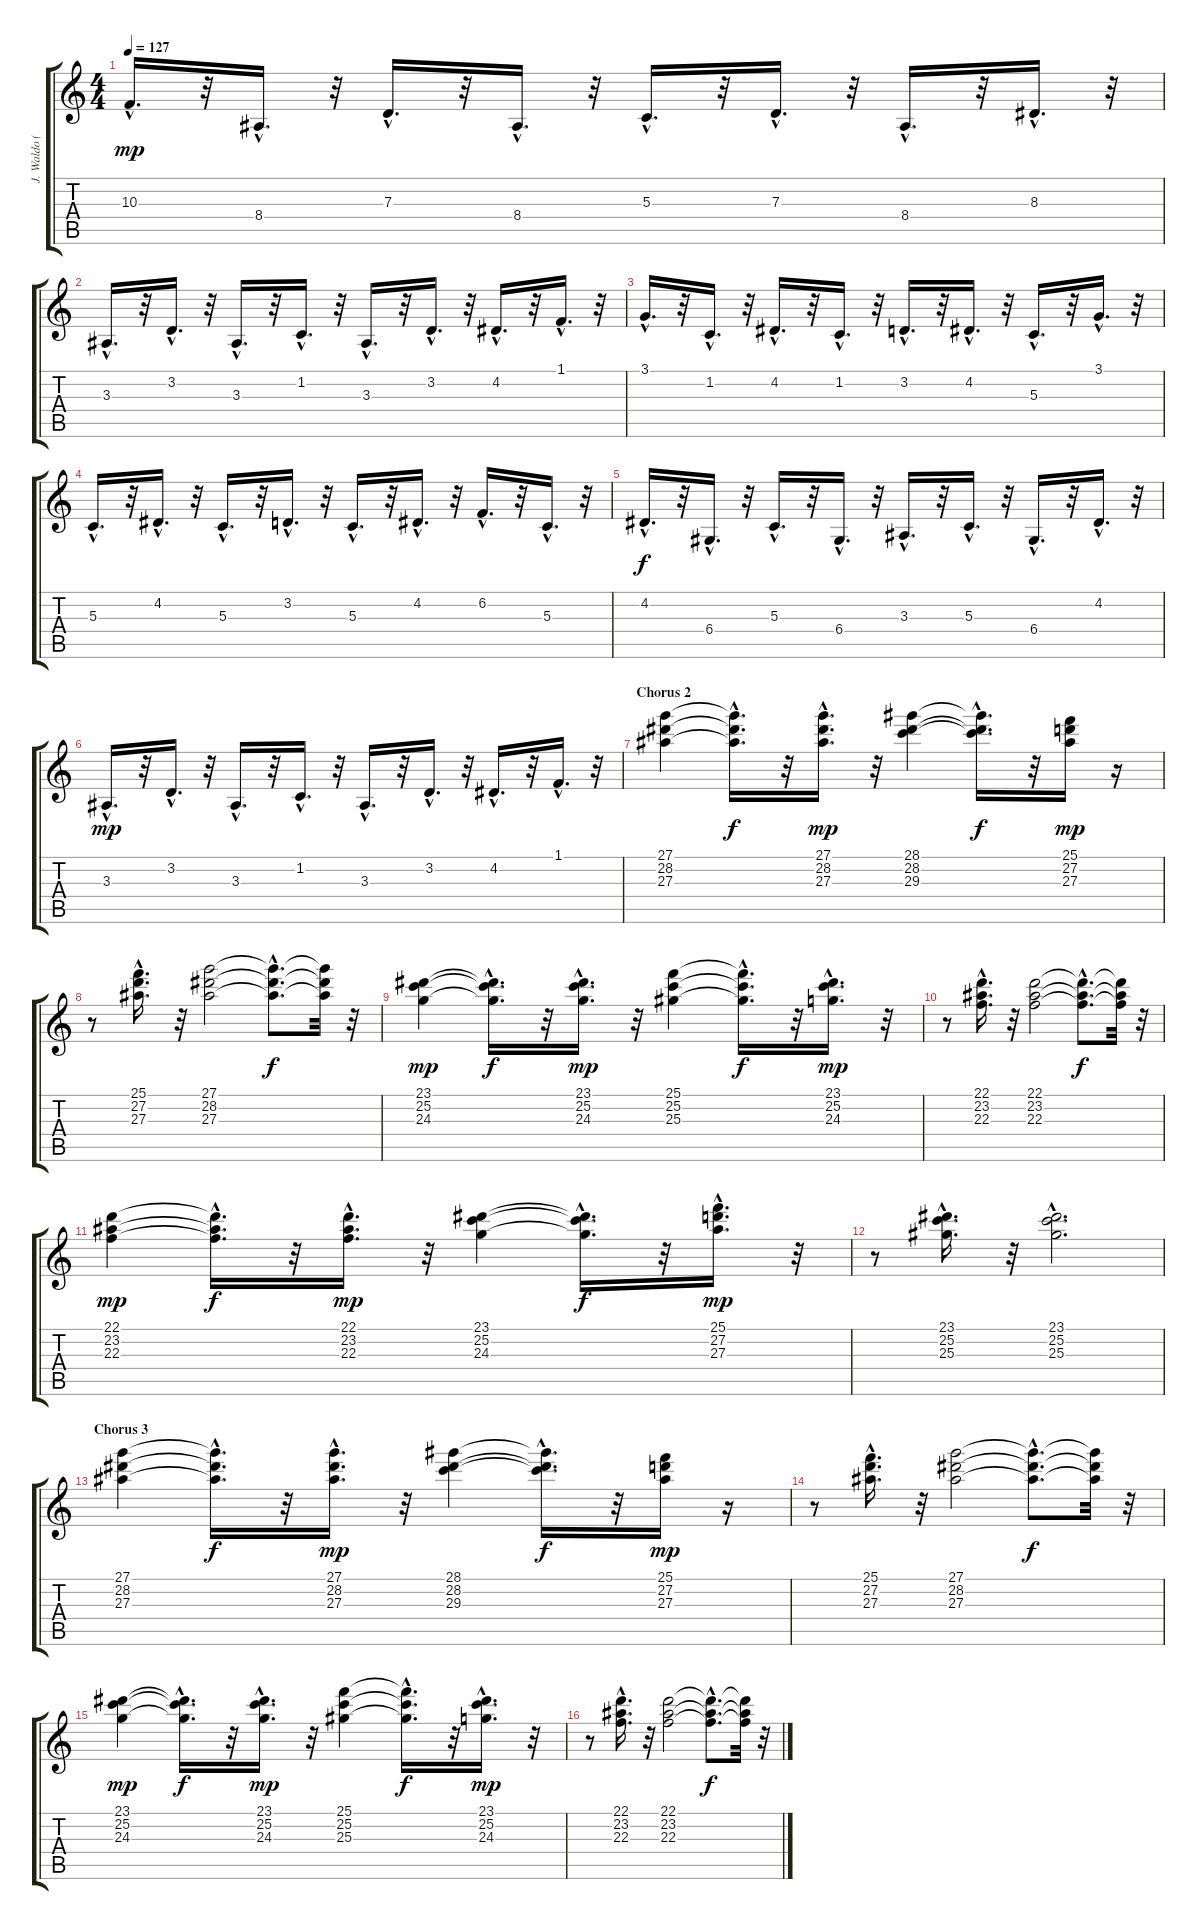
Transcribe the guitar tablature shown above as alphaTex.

\track ("J. Waldo (Left)" "J. Waldo (") {instrument reedorgan}
\staff {score tabs}
\tuning (E4 B3 G3 D3 A2 E2) {hide}
\ts (4 4)
\tempo 127
\clef g2
\ks c
10.3{hac}.16{d dy mp} r.32 8.4{hac}.16{d} r.32 7.3{hac}.16{d} r.32 8.4{hac}.16{d} r.32 5.3{hac}.16{d} r.32 7.3{hac}.16{d} r.32 8.4{hac}.16{d} r.32 8.3{hac}.16{d} r.32 |
3.3{hac}.16{d} r.32 3.2{hac}.16{d} r.32 3.3{hac}.16{d} r.32 1.2{hac}.16{d} r.32 3.3{hac}.16{d} r.32 3.2{hac}.16{d} r.32 4.2{hac}.16{d} r.32 1.1{hac}.16{d} r.32 |
3.1{hac}.16{d} r.32 1.2{hac}.16{d} r.32 4.2{hac}.16{d} r.32 1.2{hac}.16{d} r.32 3.2{hac}.16{d} r.32 4.2{hac}.16{d} r.32 5.3{hac}.16{d} r.32 3.1{hac}.16{d} r.32 |
5.3{hac}.16{d} r.32 4.2{hac}.16{d} r.32 5.3{hac}.16{d} r.32 3.2{hac}.16{d} r.32 5.3{hac}.16{d} r.32 4.2{hac}.16{d} r.32 6.2{hac}.16{d} r.32 5.3{hac}.16{d} r.32 |
4.2{hac}.16{d dy f} r.32 6.4{hac}.16{d} r.32 5.3{hac}.16{d} r.32 6.4{hac}.16{d} r.32 3.3{hac}.16{d} r.32 5.3{hac}.16{d} r.32 6.4{hac}.16{d} r.32 4.2{hac}.16{d} r.32 |
3.3{hac}.16{d dy mp} r.32 3.2{hac}.16{d} r.32 3.3{hac}.16{d} r.32 1.2{hac}.16{d} r.32 3.3{hac}.16{d} r.32 3.2{hac}.16{d} r.32 4.2{hac}.16{d} r.32 1.1{hac}.16{d} r.32 |
\section ("" "Chorus 2")
(27.1 28.2 27.3).4{volume 12} (27.1{hac t} 28.2{hac t} 27.3{hac t}).16{d dy f} r.32 (27.1{hac} 28.2{hac} 27.3{hac}).16{d dy mp} r.32 (28.1 28.2 29.3).4 (28.1{hac t} 28.2{hac t} 29.3{hac t}).16{d dy f} r.32 (25.1 27.2 27.3).16{dy mp} r.16 |
r.8 (25.1 27.2{hac} 27.3).16{d} r.32 (27.1 28.2 27.3).2 (27.1{hac t} 28.2{hac t} 27.3{hac t}).8{d dy f} (27.1{t} 28.2{t} 27.3{t}).32 r.32 |
(23.1 25.2 24.3).4{dy mp} (23.1{hac t} 25.2{hac t} 24.3{hac t}).16{d dy f} r.32 (23.1{hac} 25.2{hac} 24.3{hac}).16{d dy mp} r.32 (25.1 25.2 25.3).4 (25.1{hac t} 25.2{hac t} 25.3{hac t}).16{d dy f} r.32 (23.1{hac} 25.2 24.3).16{d dy mp} r.32 |
r.8 (22.1 23.2 22.3{hac}).16{d} r.32 (22.1 23.2 22.3).2 (22.1{hac t} 23.2{hac t} 22.3{hac t}).8{d dy f} (22.1{t} 23.2{t} 22.3{t}).32 r.32 |
(22.1 23.2 22.3).4{dy mp} (22.1{hac t} 23.2{hac t} 22.3{hac t}).16{d dy f} r.32 (22.1{hac} 23.2{hac} 22.3{hac}).16{d dy mp} r.32 (23.1 25.2 24.3).4 (23.1{hac t} 25.2{hac t} 24.3{hac t}).16{d dy f} r.32 (25.1 27.2{hac} 27.3).16{d dy mp} r.32 |
r.8 (23.1{hac} 25.2 25.3).16{d} r.32 (23.1{hac} 25.2{hac} 25.3{hac}).2{d} |
\section ("" "Chorus 3")
(27.1 28.2 27.3).4 (27.1{hac t} 28.2{hac t} 27.3{hac t}).16{d dy f} r.32 (27.1{hac} 28.2{hac} 27.3{hac}).16{d dy mp} r.32 (28.1 28.2 29.3).4 (28.1{hac t} 28.2{hac t} 29.3{hac t}).16{d dy f} r.32 (25.1 27.2 27.3).16{dy mp} r.16 |
r.8 (25.1 27.2{hac} 27.3).16{d} r.32 (27.1 28.2 27.3).2 (27.1{hac t} 28.2{hac t} 27.3{hac t}).8{d dy f} (27.1{t} 28.2{t} 27.3{t}).32 r.32 |
(23.1 25.2 24.3).4{dy mp} (23.1{hac t} 25.2{hac t} 24.3{hac t}).16{d dy f} r.32 (23.1{hac} 25.2{hac} 24.3{hac}).16{d dy mp} r.32 (25.1 25.2 25.3).4 (25.1{hac t} 25.2{hac t} 25.3{hac t}).16{d dy f} r.32 (23.1{hac} 25.2 24.3).16{d dy mp} r.32 |
r.8 (22.1 23.2 22.3{hac}).16{d} r.32 (22.1 23.2 22.3).2 (22.1{hac t} 23.2{hac t} 22.3{hac t}).8{d dy f} (22.1{t} 23.2{t} 22.3{t}).32 r.32
